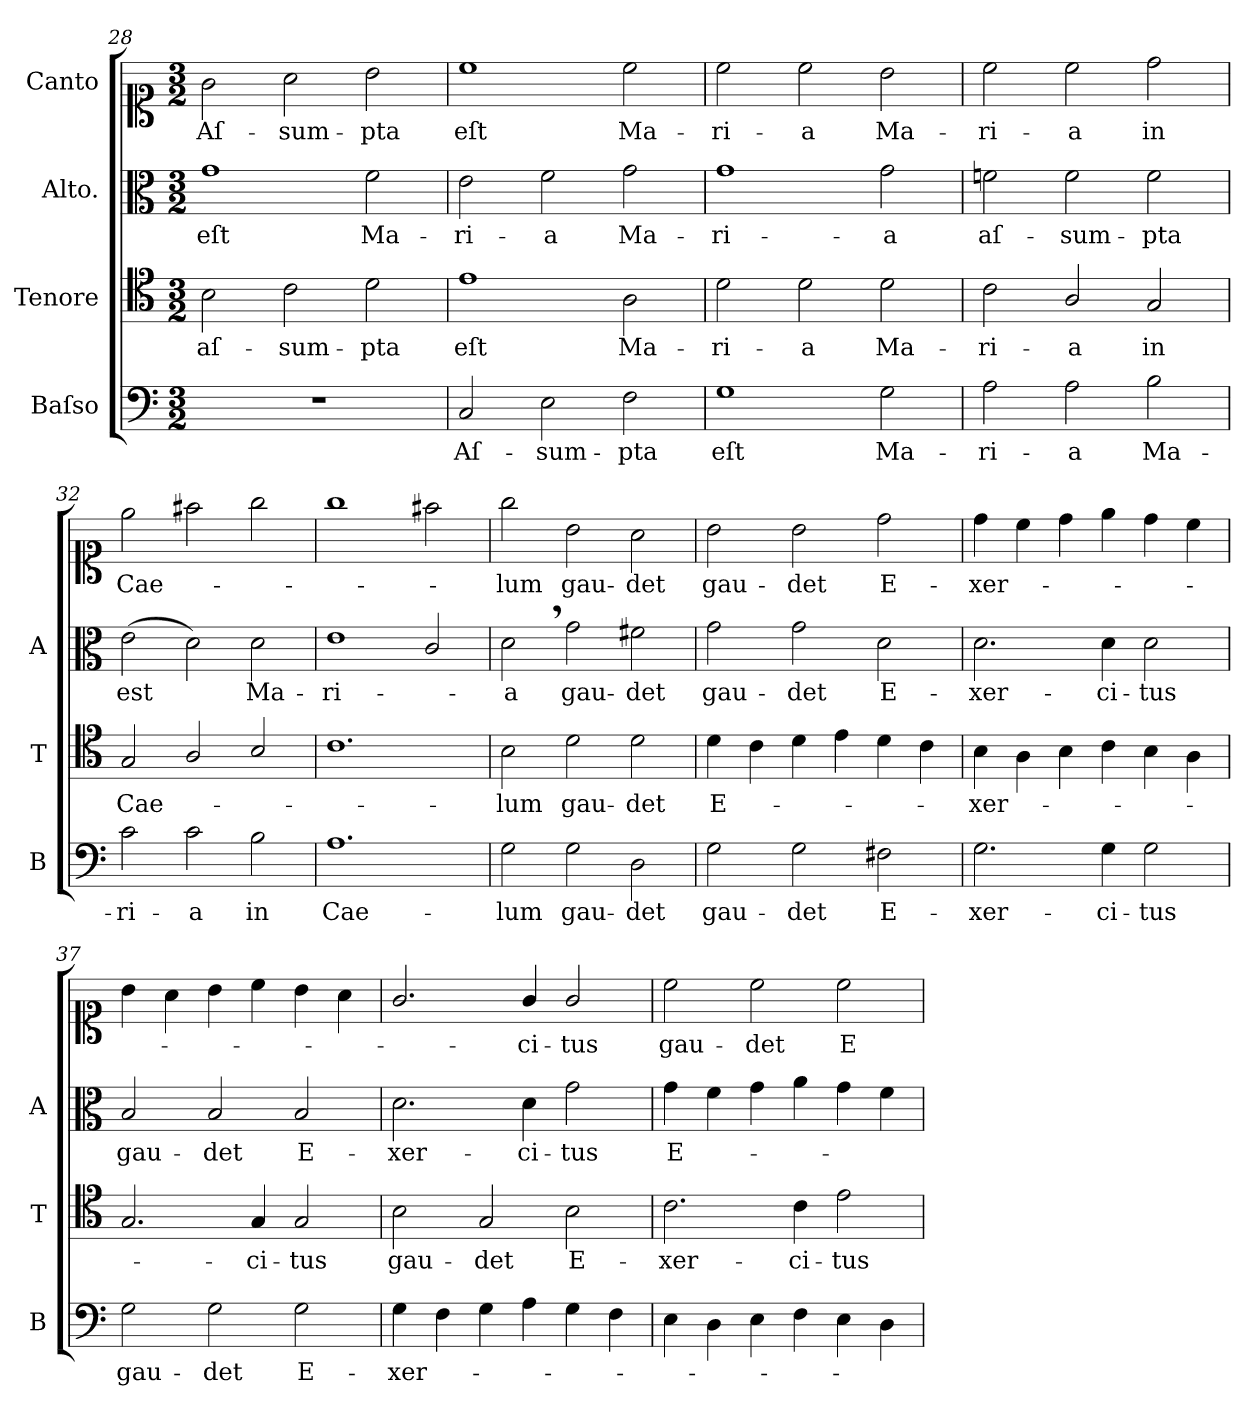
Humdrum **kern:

**kern	**text	**kern	**text	**kern	**text	**kern	**text
*part4	*part4	*part3	*part3	*part2	*part2	*part1	*part1
*staff4	*staff4	*staff3	*staff3	*staff2	*staff2	*staff1	*staff1
*I"Baſso	*	*I"Tenore	*	*I"Alto.	*	*I"Canto	*
*I'B	*	*I'T	*	*I'A	*	*	*
*clefF4	*	*clefC4	*	*clefC3	*	*clefC1	*
*k[]	*	*k[]	*	*k[]	*	*k[]	*
*M3/2	*	*M3/2	*	*M3/2	*	*M3/2	*
=28	=28	=28	=28	=28	=28	=28	=28
!LO:N:vis=1	!	!	!	!	!	!	!
1.r	.	2B\	aſ-	1g	eſt	2g\	Aſ-
.	.	2c\	-sum-	.	.	2a\	-sum-
.	.	2d\	-pta	2f\	Ma-	2b\	-pta
=29	=29	=29	=29	=29	=29	=29	=29
2C/	Aſ-	1e	eſt	2e\	-ri-	1cc	eſt
2E\	-sum-	.	.	2f\	-a	.	.
2F\	-pta	2A\	Ma-	2g\	Ma-	2cc\	Ma-
=30	=30	=30	=30	=30	=30	=30	=30
1G	eſt	2d\	-ri-	1g	-ri-	2cc\	-ri-
.	.	2d\	-a	.	.	2cc\	-a
2G\	Ma-	2d\	Ma-	2g\	-a	2b\	Ma-
=31	=31	=31	=31	=31	=31	=31	=31
2A\	-ri-	2c\	-ri-	2fn\	aſ-	2cc\	-ri-
2A\	-a	2A/	-a	2f\	-sum-	2cc\	-a
2B\	Ma-	2G/	in	2f\	-pta	2dd\	in
=32	=32	=32	=32	=32	=32	=32	=32
2c\	-ri-	2G/	Cae-	(2e\	est	2ee\	Cae-
2c\	-a	2A/	.	2d\)	.	2ff#X\	.
2B\	in	2B/	.	2d\	Ma-	2gg\	.
=33	=33	=33	=33	=33	=33	=33	=33
1.A	Cae-	1.c	.	1e	-ri-	1gg	.
.	.	.	.	2c/	.	2ff#X\	.
=34	=34	=34	=34	=34	=34	=34	=34
2G\	-lum	2B\	-lum	2d,\	-a	2gg\	-lum
2G\	gau-	2d\	gau-	2g\	gau-	2b\	gau-
2D\	-det	2d\	-det	2f#X\	-det	2a\	-det
=35	=35	=35	=35	=35	=35	=35	=35
2G\	gau-	4d\	E-	2g\	gau-	2b\	gau-
.	.	4c\	.	.	.	.	.
2G\	-det	4d\	.	2g\	-det	2b\	-det
.	.	4e\	.	.	.	.	.
2F#X\	E-	4d\	.	2d\	E-	2dd\	E-
.	.	4c\	.	.	.	.	.
=36	=36	=36	=36	=36	=36	=36	=36
2.G\	-xer-	4B\	-xer-	2.d\	-xer-	4dd\	-xer-
.	.	4A\	.	.	.	4cc\	.
.	.	4B\	.	.	.	4dd\	.
4G\	-ci-	4c\	.	4d\	-ci-	4ee\	.
2G\	-tus	4B\	.	2d\	-tus	4dd\	.
.	.	4A\	.	.	.	4cc\	.
=37	=37	=37	=37	=37	=37	=37	=37
2G\	gau-	2.G/	.	2B/	gau-	4b\	.
.	.	.	.	.	.	4a\	.
2G\	-det	.	.	2B/	-det	4b\	.
.	.	4G/	-ci-	.	.	4cc\	.
2G\	E-	2G/	-tus	2B/	E-	4b\	.
.	.	.	.	.	.	4a\	.
=38	=38	=38	=38	=38	=38	=38	=38
4G\	-xer-	2B\	gau-	2.d\	-xer-	2.g/	.
4F\	.	.	.	.	.	.	.
4G\	.	2G/	-det	.	.	.	.
4A\	.	.	.	4d\	-ci-	4g/	-ci-
4G\	.	2B\	E-	2g\	-tus	2g/	-tus
4F\	.	.	.	.	.	.	.
=39	=39	=39	=39	=39	=39	=39	=39
4E\	.	2.c\	-xer-	4g\	E-	2cc\	gau-
4D\	.	.	.	4f\	.	.	.
4E\	.	.	.	4g\	.	2cc\	-det
4F\	.	4c\	-ci-	4a\	.	.	.
4E\	.	2e\	-tus	4g\	.	2cc\	E-
4D\	.	.	.	4f\	.	.	.
=	=	=	=	=	=	=	=
*-	*-	*-	*-	*-	*-	*-	*-
